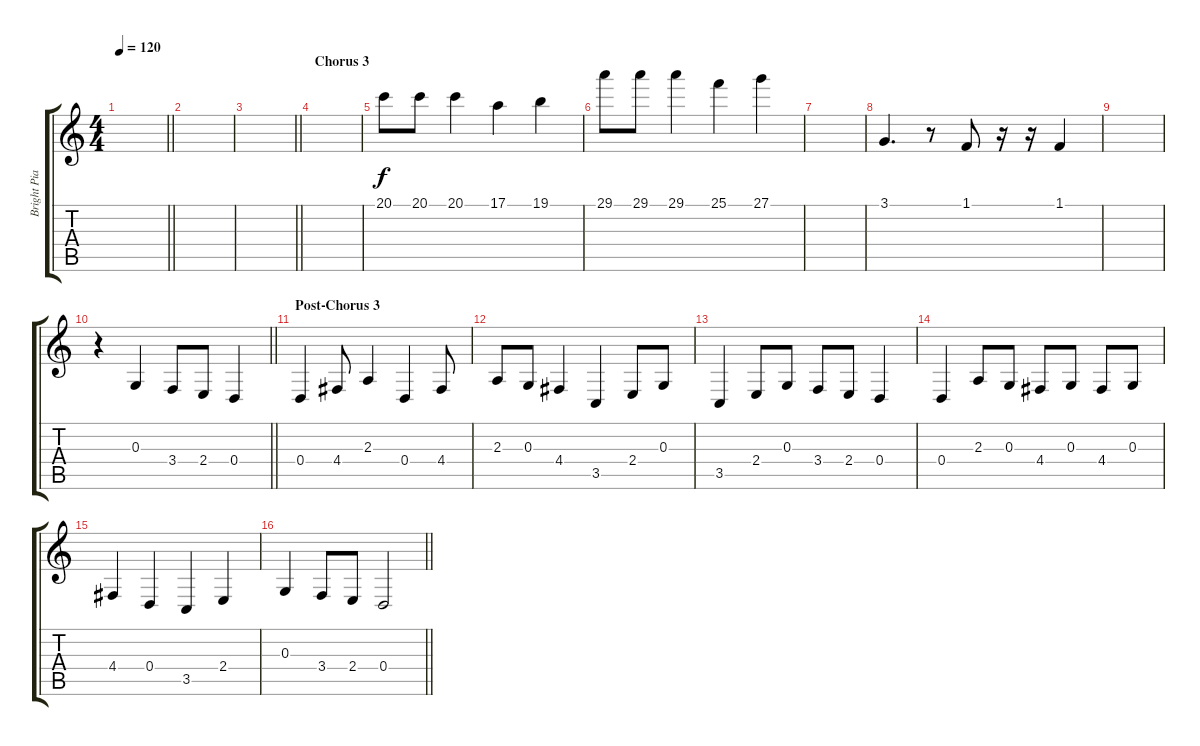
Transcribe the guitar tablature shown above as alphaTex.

\track ("Bright Piano" "Bright Pia") {instrument brightacousticpiano}
\staff {score tabs}
\tuning (E4 B3 G3 D3 A2 E2) {hide}
\ts (4 4)
\tempo 120
\clef g2
\barLineRight lightlight
\ks c
|
|
\barLineRight lightlight
|
\section ("" "Chorus 3")
|
20.1.8 20.1.8 20.1.4 17.1.4 19.1.4 |
29.1.8 29.1.8 29.1.4 25.1.4 27.1.4 |
|
3.1.4{d} r.8 1.1.8 r.16 r.16 1.1.4 |
|
\barLineRight lightlight
r.4 0.3.4 3.4.8 2.4.8 0.4.4 |
\section ("" "Post-Chorus 3")
0.4.4 4.4.8 2.3.4 0.4.4 4.4.8 |
2.3.8 0.3.8 4.4.4 3.5.4 2.4.8 0.3.8 |
3.5.4 2.4.8 0.3.8 3.4.8 2.4.8 0.4.4 |
0.4.4 2.3.8 0.3.8 4.4.8 0.3.8 4.4.8 0.3.8 |
4.4.4 0.4.4 3.5.4 2.4.4 |
\barLineRight lightlight
0.3.4 3.4.8 2.4.8 0.4.2
